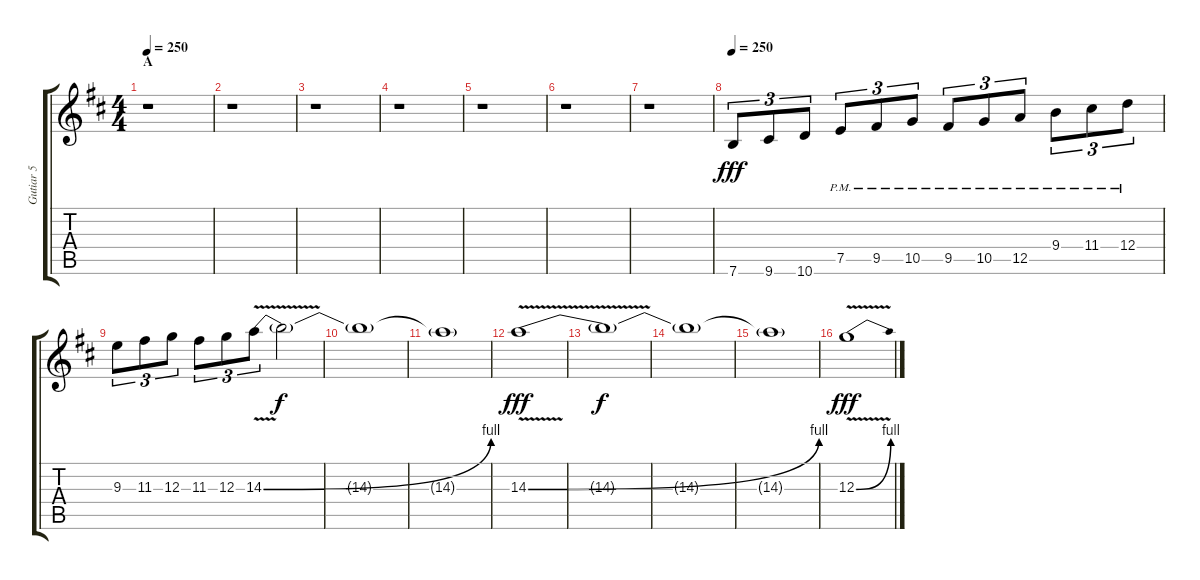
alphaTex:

\track ("Gutiar 5" "Gutiar 5") {instrument distortionguitar}
\staff {score tabs}
\tuning (E4 B3 G3 D3 A2 E2) {hide}
\ts (4 4)
\section ("" "A")
\tempo 250
\tempo 180
\tempo 250
\clef g2
\ks d
r.1{dy fff instrument distortionguitar} |
r.1 |
r.1 |
r.1 |
r.1 |
r.1 |
r.1 |
\tempo 250
7.6.8{tu (3 2)} 9.6.8{tu (3 2)} 10.6.8{tu (3 2)} 7.5{pm}.8{tu (3 2)} 9.5{pm}.8{tu (3 2)} 10.5{pm}.8{tu (3 2)} 9.5{pm}.8{tu (3 2)} 10.5{pm}.8{tu (3 2)} 12.5{pm}.8{tu (3 2)} 9.4{pm}.8{tu (3 2)} 11.4{pm}.8{tu (3 2)} 12.4{pm}.8{tu (3 2)} |
9.3.8{tu (3 2)} 11.3.8{tu (3 2)} 12.3.8{tu (3 2)} 11.3.8{tu (3 2)} 12.3.8{tu (3 2)} 14.3{be (bend 0 0 60 4) v}.8{tu (3 2)} 14.3{t}.2{dy f} |
14.3{t}.1 |
14.3{t}.1 |
14.3{be (bend 0 0 60 4) v}.1{dy fff} |
14.3{t}.1{dy f} |
14.3{t}.1 |
14.3{t}.1 |
12.3{be (bend 0 0 60 4) v}.1{dy fff}
